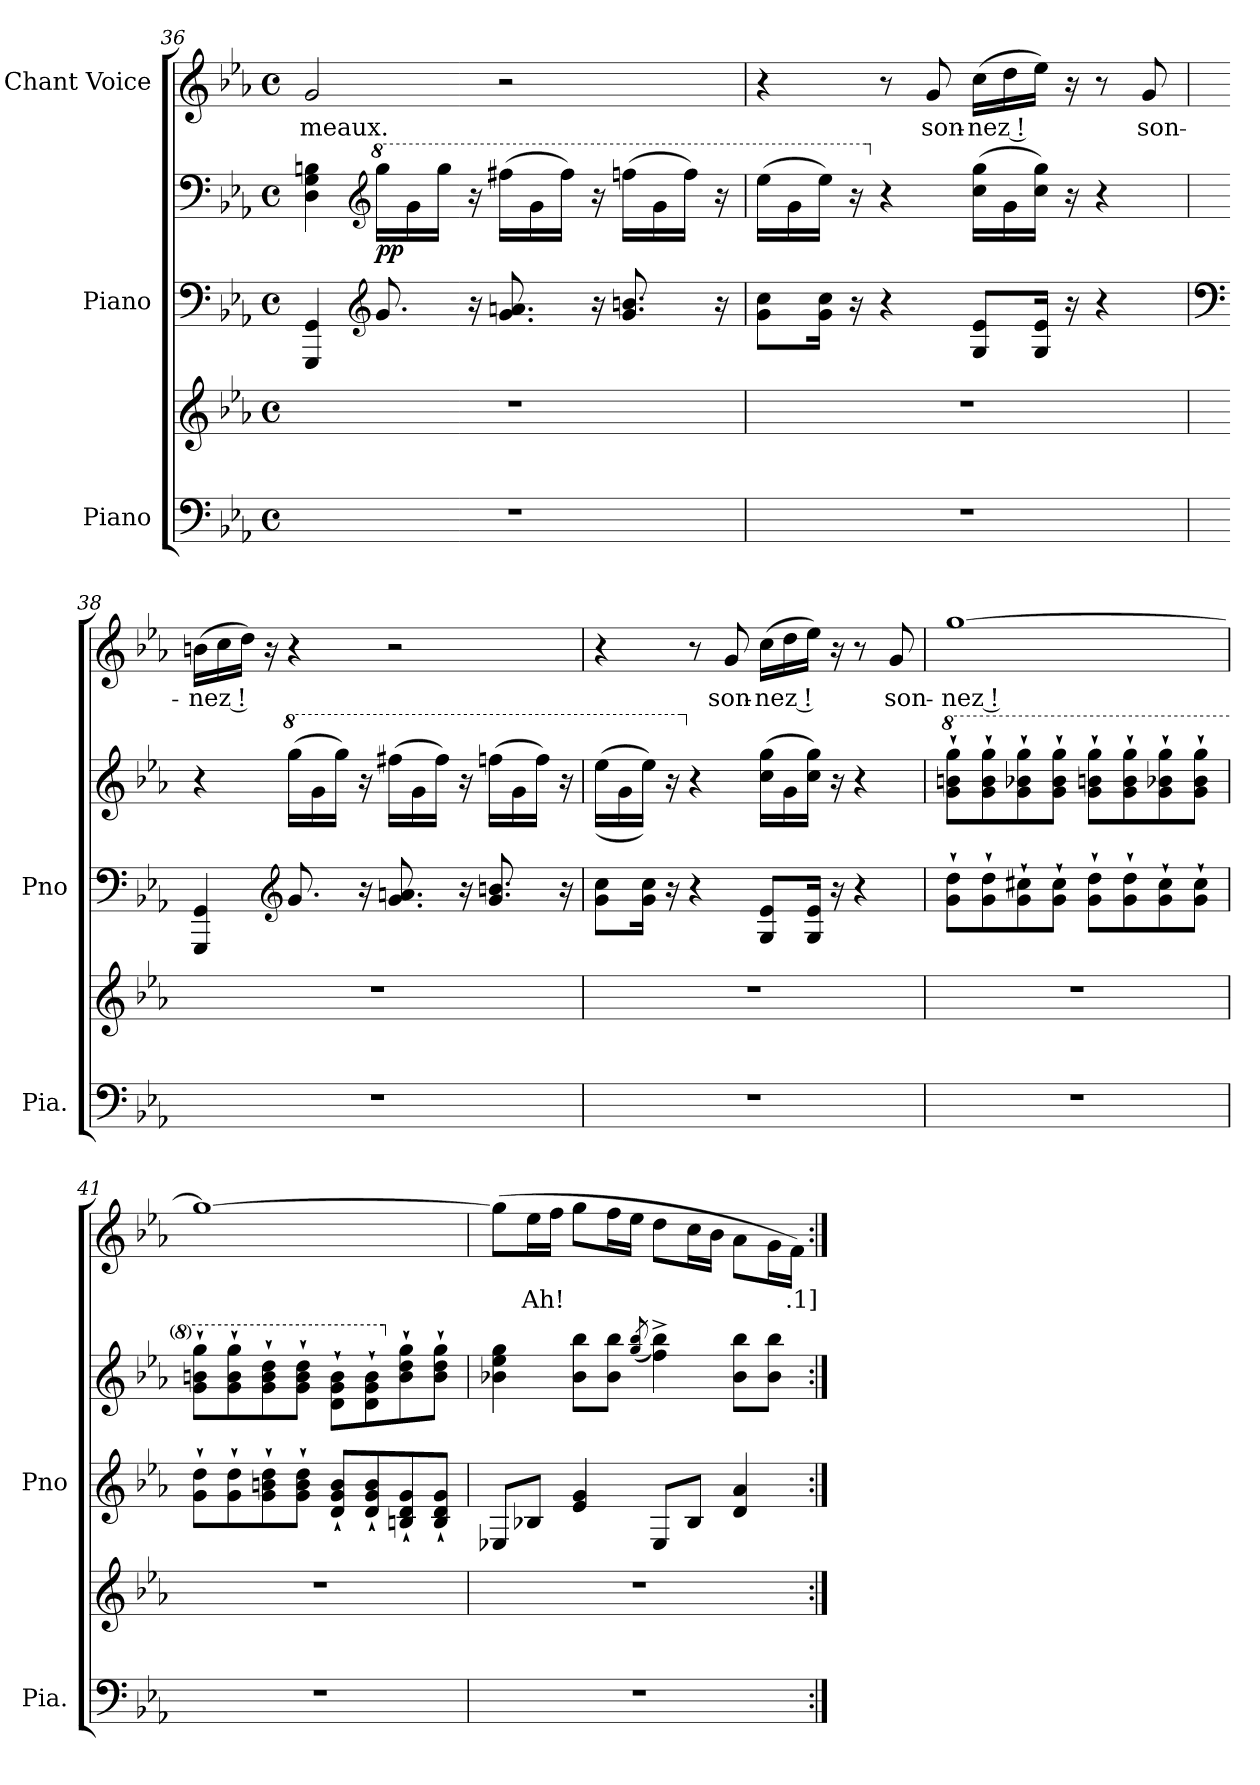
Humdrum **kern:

**kern	**kern	**kern	**kern	**dynam	**kern	**text
*part3	*part3	*part2	*part2	*part2	*part1	*part1
*staff5	*staff4	*staff3	*staff2	*staff2/3	*staff1	*staff1
*I"Piano	*	*I"Piano	*	*	*I"Chant Voice	*
*I'Pia.	*	*I'Pno	*	*	*	*
*clefF4	*clefG2	*clefF4	*clefF4	*	*clefG2	*
*k[b-e-a-]	*k[b-e-a-]	*k[b-e-a-]	*k[b-e-a-]	*	*k[b-e-a-]	*
*M4/4	*M4/4	*M4/4	*M4/4	*	*M4/4	*
*met(c)	*met(c)	*met(c)	*met(c)	*	*met(c)	*
=36	=36	=36	=36	=36	=36	=36
1r	1r	4GGG/ 4GG/	4D\ 4G\ 4Bn\	.	2g/	-meaux.
*	*	*clefG2	*clefG2	*	*	*
*	*	*	*8va	*	*	*
!	!	!	!	!LO:DY:b	!	!
.	.	8.g/	16ggg\LL	pp	.	.
.	.	.	16gg\	.	.	.
.	.	.	16ggg\JJ	.	.	.
.	.	16r	16r	.	.	.
.	.	8.g/ 8.an/	(16fff#X\LL	.	2r	.
.	.	.	16gg\	.	.	.
.	.	.	16fff#\JJ)	.	.	.
.	.	16r	16r	.	.	.
.	.	8.g/ 8.bn/	(16fffn\LL	.	.	.
.	.	.	16gg\	.	.	.
.	.	.	16fff\JJ)	.	.	.
.	.	16r	16r	.	.	.
=37	=37	=37	=37	=37	=37	=37
1r	1r	8g\ 8cc\L	(16eee-\LL	.	4r	.
.	.	.	16gg\	.	.	.
.	.	16g\ 16cc\Jk	16eee-\JJ)	.	.	.
.	.	16r	16r	.	.	.
*	*	*	*X8va	*	*	*
.	.	4r	4r	.	8r	.
.	.	.	.	.	8g/	son-
.	.	8G/ 8e-/L	(16cc\ 16gg\LL	.	(16cc\LL	-nez !
.	.	.	16g\	.	16dd\	.
.	.	16G/ 16e-/Jk	16cc\ 16gg\JJ)	.	16ee-\JJ)	.
.	.	16r	16r	.	16r	.
.	.	4r	4r	.	8r	.
.	.	.	.	.	8g/	son-
=38	=38	=38	=38	=38	=38	=38
*	*	*clefF4	*	*	*	*
1r	1r	4GGG/ 4GG/	4r	.	(16bn\LL	-nez !
.	.	.	.	.	16cc\	.
.	.	.	.	.	16dd\JJ)	.
.	.	.	.	.	16r	.
*	*	*clefG2	*	*	*	*
*	*	*	*8va	*	*	*
.	.	8.g/	(16ggg\LL	.	4r	.
.	.	.	16gg\	.	.	.
.	.	.	16ggg\JJ)	.	.	.
.	.	16r	16r	.	.	.
.	.	8.g/ 8.an/	(16fff#X\LL	.	2r	.
.	.	.	16gg\	.	.	.
.	.	.	16fff#\JJ)	.	.	.
.	.	16r	16r	.	.	.
.	.	8.g/ 8.bn/	(16fffn\LL	.	.	.
.	.	.	16gg\	.	.	.
.	.	.	16fff\JJ)	.	.	.
.	.	16r	16r	.	.	.
=39	=39	=39	=39	=39	=39	=39
1r	1r	8g\ 8cc\L	((16eee-\LL	.	4r	.
.	.	.	16gg\	.	.	.
.	.	16g\ 16cc\Jk	16eee-\JJ))	.	.	.
.	.	16r	16r	.	.	.
*	*	*	*X8va	*	*	*
.	.	4r	4r	.	8r	.
.	.	.	.	.	8g/	son-
.	.	8G/ 8e-/L	(16cc\ 16gg\LL	.	(16cc\LL	-nez !
.	.	.	16g\	.	16dd\	.
.	.	16G/ 16e-/Jk	16cc\ 16gg\JJ)	.	16ee-\JJ)	.
.	.	16r	16r	.	16r	.
.	.	4r	4r	.	8r	.
.	.	.	.	.	8g/	son-
=40	=40	=40	=40	=40	=40	=40
*	*	*	*8va	*	*	*
1r	1r	8g\` 8dd\`L	8gg\` 8bbn\` 8ggg\`L	.	[1gg	-nez !
.	.	8g\` 8dd\`	8gg\` 8bb\` 8ggg\`	.	.	.
.	.	8g\` 8cc#X\`	8gg\` 8bb-X\` 8ggg\`	.	.	.
.	.	8g\` 8cc#\`J	8gg\` 8bb-\` 8ggg\`J	.	.	.
.	.	8g\` 8dd\`L	8gg\` 8bbn\` 8ggg\`L	.	.	.
.	.	8g\` 8dd\`	8gg\` 8bb\` 8ggg\`	.	.	.
.	.	8g\` 8cc#\`	8gg\` 8bb-X\` 8ggg\`	.	.	.
.	.	8g\` 8cc#\`J	8gg\` 8bb-\` 8ggg\`J	.	.	.
=41	=41	=41	=41	=41	=41	=41
1r	1r	8g\` 8dd\`L	8gg\` 8bbn\` 8ggg\`L	.	1gg_	.
.	.	8g\` 8dd\`	8gg\` 8bb\` 8ggg\`	.	.	.
.	.	8g\` 8bn\` 8dd\`	8gg\` 8bb\` 8ddd\`	.	.	.
.	.	8g\` 8b\` 8dd\`J	8gg\` 8bb\` 8ddd\`J	.	.	.
.	.	8d/` 8g/` 8b/`L	8dd\` 8gg\` 8bb\`L	.	.	.
.	.	8d/` 8g/` 8b/`	8dd\` 8gg\` 8bb\`	.	.	.
*	*	*	*X8va	*	*	*
.	.	8Bn/` 8d/` 8g/`	8b\` 8dd\` 8gg\`	.	.	.
.	.	8B/` 8d/` 8g/`J	8b\` 8dd\` 8gg\`J	.	.	.
=42	=42	=42	=42	=42	=42	=42
1r	1r	8E-X/L	4b-X\ 4ee-\ 4gg\	.	(8gg\L]	.
.	.	8B-X/J	.	.	16ee-\L	Ah!
.	.	.	.	.	16ff\JJ	.
.	.	4e-/ 4g/	8b-\ 8bb-\L	.	8gg\L	.
.	.	.	8b-\ 8bb-\J	.	16ff\L	.
.	.	.	.	.	16ee-\JJ	.
.	.	.	(8qgg/ 8qbb-/	.	.	.
.	.	8E-/L	4ff\^< 4bb-\^<)	.	8dd\L	.
.	.	8B-/J	.	.	16cc\L	.
.	.	.	.	.	16b-\JJ	.
.	.	4d/ 4a-/	8b-\ 8bb-\L	.	8a-\L	.
.	.	.	8b-\ 8bb-\J	.	16g\L	.
.	.	.	.	.	16f\JJ)	.1]
=:|!	=:|!	=:|!	=:|!	=:|!	=:|!	=:|!
*-	*-	*-	*-	*-	*-	*-
